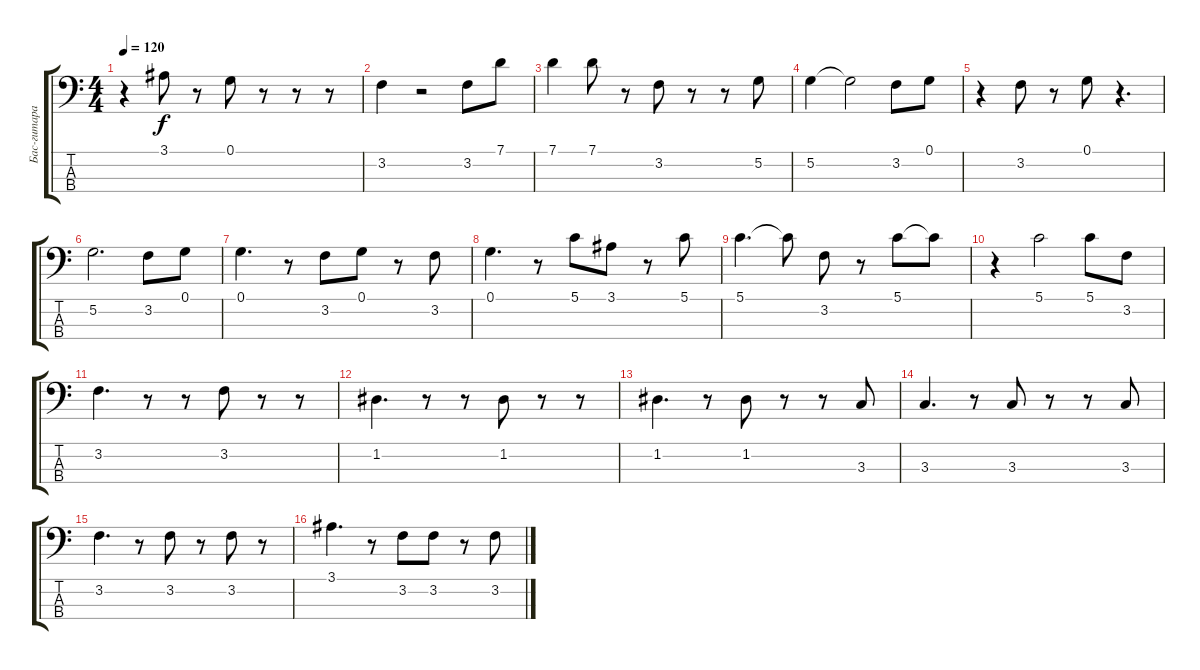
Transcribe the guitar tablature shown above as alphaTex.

\track ("Бас-гитара" "Бас-гитара") {instrument electricbassfinger}
\staff {score tabs}
\tuning (G2 D2 A1 E1) {hide}
\ts (4 4)
\tempo 120
\clef f4
\ks c
r.4{dy f} 3.1.8 r.8 0.1.8 r.8 r.8 r.8 |
3.2.4 r.2 3.2.8 7.1.8 |
7.1.4 7.1.8 r.8 3.2.8 r.8 r.8 5.2.8 |
5.2.4 5.2{t}.2 3.2.8 0.1.8 |
r.4 3.2.8 r.8 0.1.8 r.4{d} |
5.2.2{d} 3.2.8 0.1.8 |
0.1.4{d} r.8 3.2.8 0.1.8 r.8 3.2.8 |
0.1.4{d} r.8 5.1.8 3.1.8 r.8 5.1.8 |
5.1.4{d} 5.1{t}.8 3.2.8 r.8 5.1.8 5.1{t}.8 |
r.4 5.1.2 5.1.8 3.2.8 |
3.2.4{d} r.8 r.8 3.2.8 r.8 r.8 |
1.2.4{d} r.8 r.8 1.2.8 r.8 r.8 |
1.2.4{d} r.8 1.2.8 r.8 r.8 3.3.8 |
3.3.4{d} r.8 3.3.8 r.8 r.8 3.3.8 |
3.2.4{d} r.8 3.2.8 r.8 3.2.8 r.8 |
3.1.4{d} r.8 3.2.8 3.2.8 r.8 3.2.8
